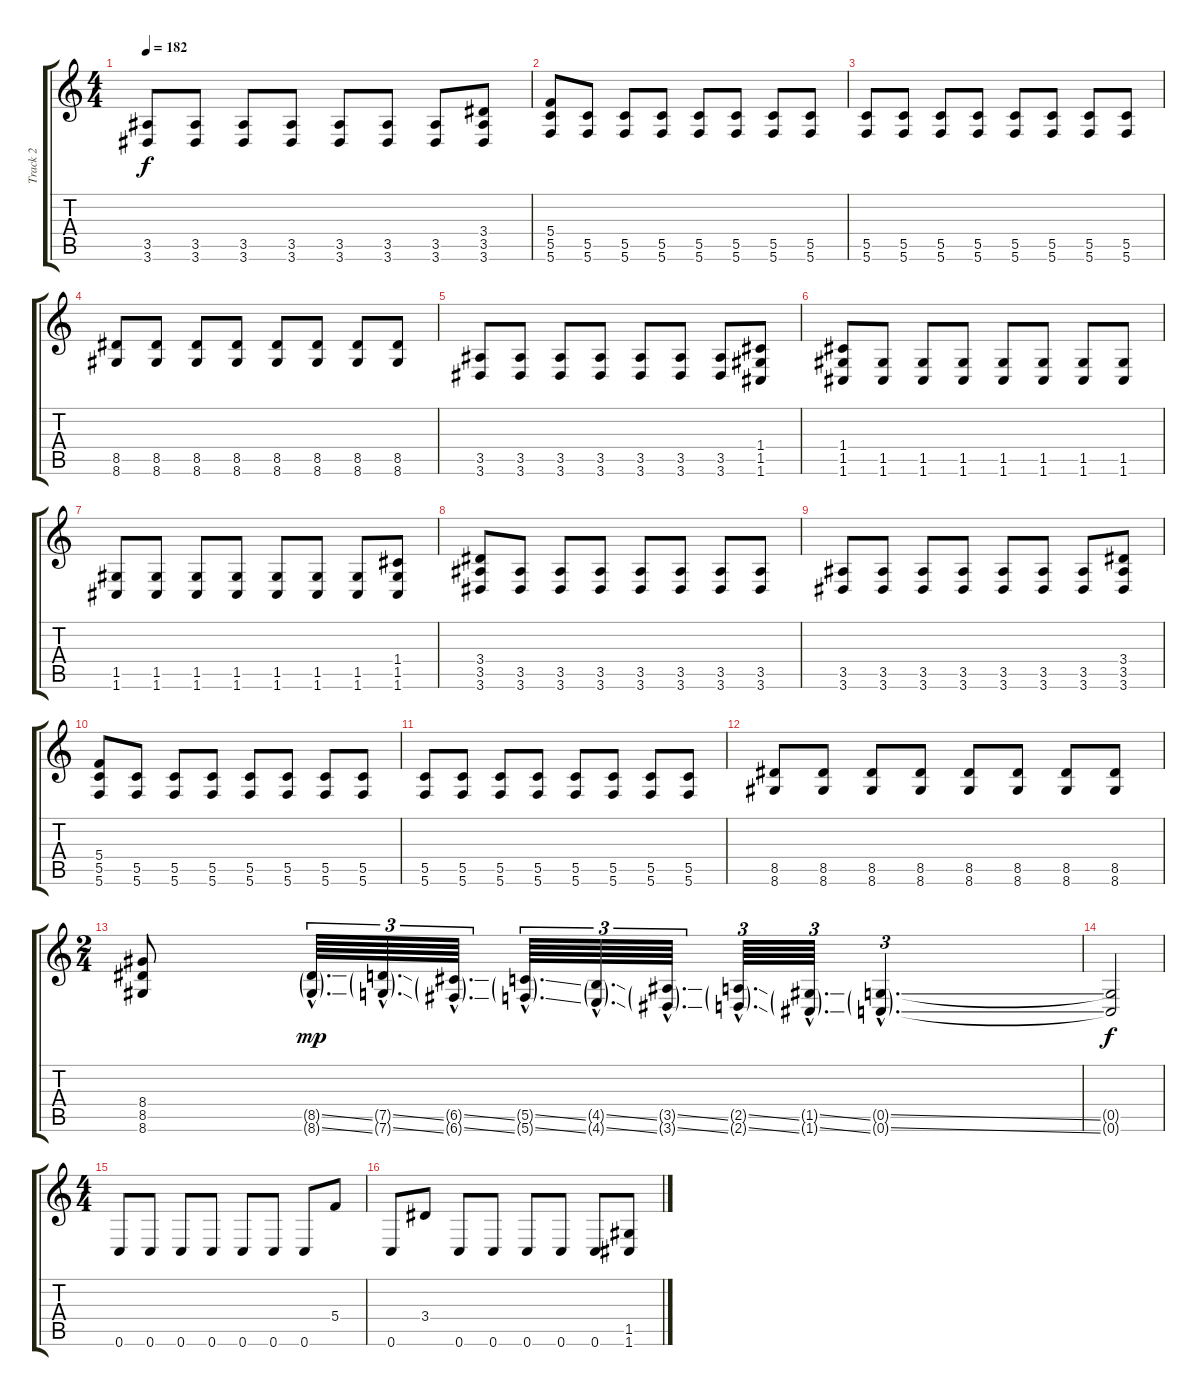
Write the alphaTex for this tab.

\track ("Track 2" "Track 2") {instrument distortionguitar}
\staff {score tabs}
\tuning (D4 A3 F3 C3 G2 C2) {hide}
\ts (4 4)
\tempo 182
\clef g2
\ks c
(3.5 3.6).8{dy f} (3.5 3.6).8 (3.5 3.6).8 (3.5 3.6).8 (3.5 3.6).8 (3.5 3.6).8 (3.5 3.6).8 (3.4 3.5 3.6).8 |
(5.4 5.5 5.6).8 (5.5 5.6).8 (5.5 5.6).8 (5.5 5.6).8 (5.5 5.6).8 (5.5 5.6).8 (5.5 5.6).8 (5.5 5.6).8 |
(5.5 5.6).8 (5.5 5.6).8 (5.5 5.6).8 (5.5 5.6).8 (5.5 5.6).8 (5.5 5.6).8 (5.5 5.6).8 (5.5 5.6).8 |
(8.5 8.6).8 (8.5 8.6).8 (8.5 8.6).8 (8.5 8.6).8 (8.5 8.6).8 (8.5 8.6).8 (8.5 8.6).8 (8.5 8.6).8 |
(3.5 3.6).8 (3.5 3.6).8 (3.5 3.6).8 (3.5 3.6).8 (3.5 3.6).8 (3.5 3.6).8 (3.5 3.6).8 (1.4 1.5 1.6).8 |
(1.4 1.5 1.6).8 (1.5 1.6).8 (1.5 1.6).8 (1.5 1.6).8 (1.5 1.6).8 (1.5 1.6).8 (1.5 1.6).8 (1.5 1.6).8 |
(1.5 1.6).8 (1.5 1.6).8 (1.5 1.6).8 (1.5 1.6).8 (1.5 1.6).8 (1.5 1.6).8 (1.5 1.6).8 (1.4 1.5 1.6).8 |
(3.4 3.5 3.6).8 (3.5 3.6).8 (3.5 3.6).8 (3.5 3.6).8 (3.5 3.6).8 (3.5 3.6).8 (3.5 3.6).8 (3.5 3.6).8 |
(3.5 3.6).8 (3.5 3.6).8 (3.5 3.6).8 (3.5 3.6).8 (3.5 3.6).8 (3.5 3.6).8 (3.5 3.6).8 (3.4 3.5 3.6).8 |
(5.4 5.5 5.6).8 (5.5 5.6).8 (5.5 5.6).8 (5.5 5.6).8 (5.5 5.6).8 (5.5 5.6).8 (5.5 5.6).8 (5.5 5.6).8 |
(5.5 5.6).8 (5.5 5.6).8 (5.5 5.6).8 (5.5 5.6).8 (5.5 5.6).8 (5.5 5.6).8 (5.5 5.6).8 (5.5 5.6).8 |
(8.5 8.6).8 (8.5 8.6).8 (8.5 8.6).8 (8.5 8.6).8 (8.5 8.6).8 (8.5 8.6).8 (8.5 8.6).8 (8.5 8.6).8 |
\ts (2 4)
(8.4 8.5 8.6).8{balance 0} (8.5{ss g hac} 8.6{ss g hac}).64{d tu (3 2) dy mp} (7.5{ss g hac} 7.6{ss g hac}).64{d tu (3 2)} (6.5{ss g hac} 6.6{ss g hac}).64{d tu (3 2)} (5.5{ss g hac} 5.6{ss g hac}).64{d tu (3 2)} (4.5{ss g hac} 4.6{ss g hac}).64{d tu (3 2)} (3.5{ss g hac} 3.6{ss g hac}).64{d tu (3 2)} (2.5{ss g hac} 2.6{ss g hac}).64{d tu (3 2)} (1.5{ss g hac} 1.6{ss g hac}).64{d tu (3 2)} (0.5{ss g hac} 0.6{ss g hac}).4{d tu (3 2)} |
(0.5{t} 0.6{t}).2{dy f} |
\ts (4 4)
0.6.8 0.6.8 0.6.8 0.6.8 0.6.8 0.6.8 0.6.8 5.4.8 |
0.6.8 3.4.8 0.6.8 0.6.8 0.6.8 0.6.8 0.6.8 (1.5 1.6).8
